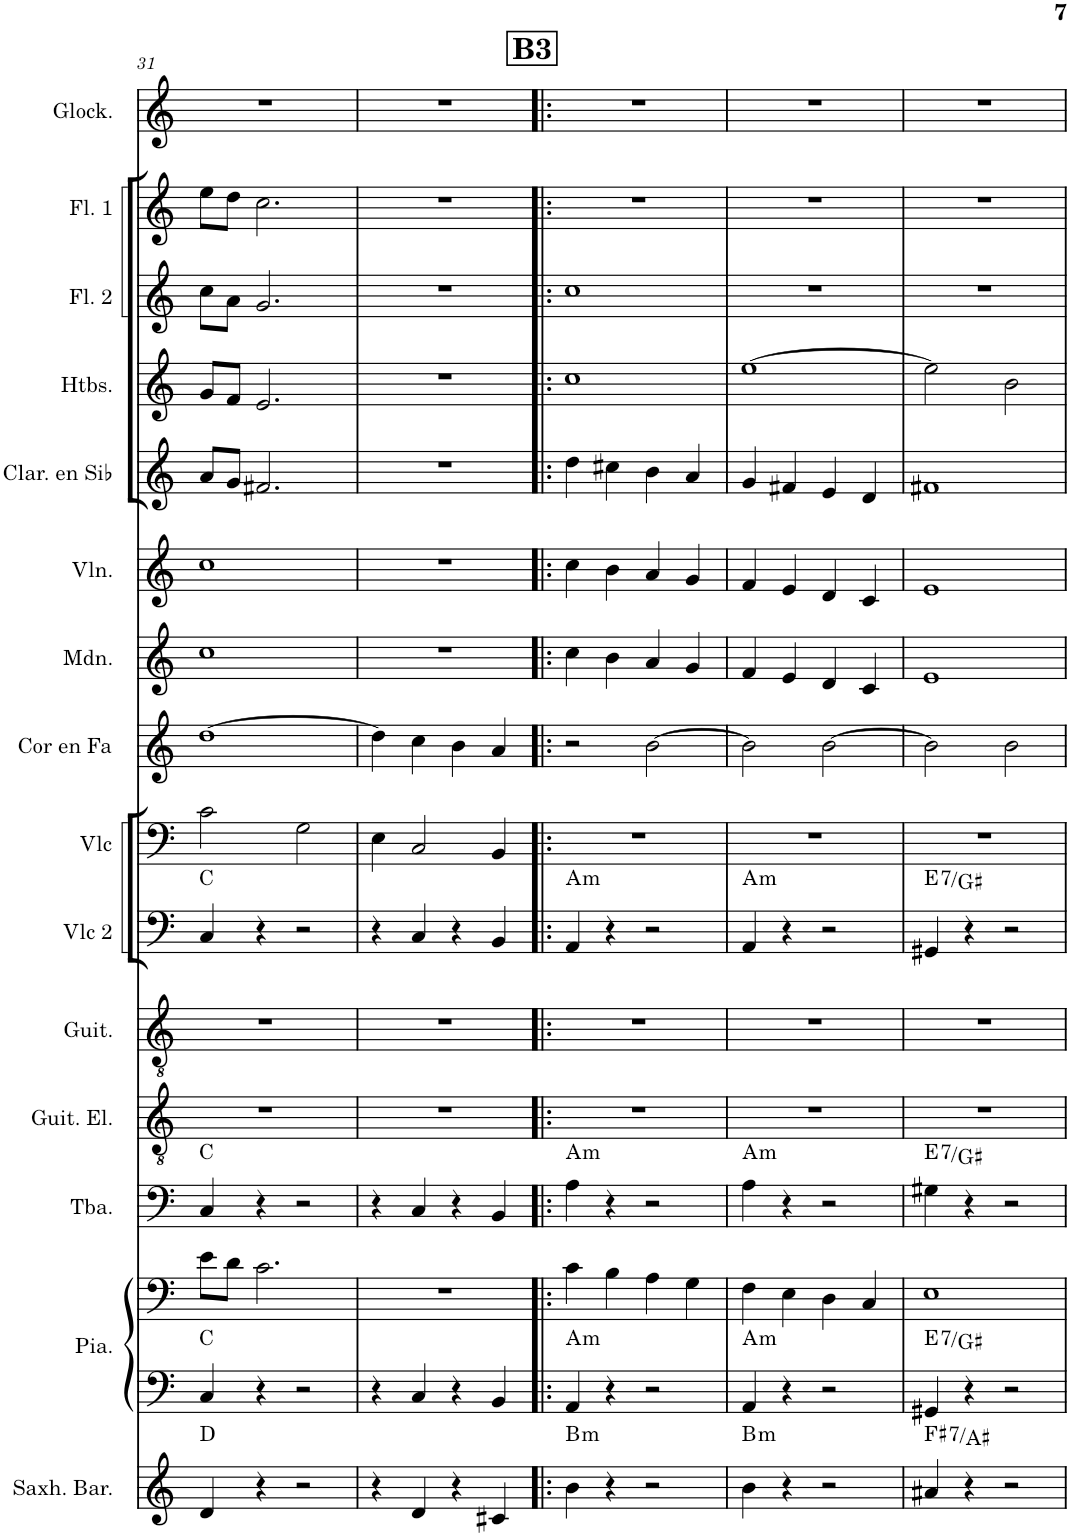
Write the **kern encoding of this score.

**kern	**harte	**kern	**kern	**harte	**kern	**harte	**kern	**kern	**kern	**harte	**kern	**kern	**kern	**kern	**kern	**kern	**kern	**kern	**kern
*part15	*part15	*part14	*part14	*part14	*part13	*part13	*part12	*part11	*part10	*part10	*part9	*part8	*part7	*part6	*part5	*part4	*part3	*part2	*part1
*staff16	*	*staff15	*staff14	*	*staff13	*	*staff12	*staff11	*staff10	*	*staff9	*staff8	*staff7	*staff6	*staff5	*staff4	*staff3	*staff2	*staff1
*I"Saxhorn baryton	*	*I"Piano	*	*	*I"Tuba	*	*I"Guitare électrique	*I"Guitare acoustique	*I"Violoncelle 2	*	*I"Violoncelle	*I"Cor en Fa	*I"Mandoline	*I"Violon	*I"Clarinette en Sib	*I"Hautbois	*I"Flûte 2	*I"Flûte 1	*I"Glockenspiel
*I'Saxh. Bar.	*	*I'Pia.	*	*	*I'Tba.	*	*I'Guit. El.	*I'Guit.	*I'Vlc 2	*	*I'Vlc	*I'Cor en Fa	*I'Mdn.	*I'Vln.	*I'Clar. en Sib	*I'Htbs.	*I'Fl. 2	*I'Fl. 1	*I'Glock.
!!LO:PB:g=z
*clefG2	*	*clefF4	*clefF4	*	*clefF4	*	*clefGv2	*clefGv2	*clefF4	*	*clefF4	*clefG2	*clefG2	*clefG2	*clefG2	*clefG2	*clefG2	*clefG2	*clefG2
*Trd8c14	*	*	*	*	*	*	*	*	*	*	*	*Trd4c7	*	*	*Trd1c2	*	*	*	*Trd-14c-24
*k[]	*	*k[]	*k[]	*	*k[]	*	*k[]	*k[]	*k[]	*	*k[]	*k[]	*k[]	*k[]	*k[]	*k[]	*k[]	*k[]	*k[]
*M4/4	*	*M4/4	*M4/4	*	*M4/4	*	*M4/4	*M4/4	*M4/4	*	*M4/4	*M4/4	*M4/4	*M4/4	*M4/4	*M4/4	*M4/4	*M4/4	*M4/4
=31	=31	=31	=31	=31	=31	=31	=31	=31	=31	=31	=31	=31	=31	=31	=31	=31	=31	=31	=31
4d/	D:maj	4C/	8e\L	C:maj	4C/	C:maj	1r	1r	4C/	C:maj	2c\	[1dd	1cc	1cc	8a/L	8g/L	8cc\L	8ee\L	1r
.	.	.	8d\J	.	.	.	.	.	.	.	.	.	.	.	8g/J	8f/J	8a\J	8dd\J	.
4r	.	4r	2.c\	.	4r	.	.	.	4r	.	.	.	.	.	2.f#X/	2.e/	2.g/	2.cc\	.
2r	.	2r	.	.	2r	.	.	.	2r	.	2G\	.	.	.	.	.	.	.	.
=32	=32	=32	=32	=32	=32	=32	=32	=32	=32	=32	=32	=32	=32	=32	=32	=32	=32	=32	=32
4r	.	4r	1r	.	4r	.	1r	1r	4r	.	4E\	4dd\]	1r	1r	1r	1r	1r	1r	1r
4d/	.	4C/	.	.	4C/	.	.	.	4C/	.	2C/	4cc\	.	.	.	.	.	.	.
4r	.	4r	.	.	4r	.	.	.	4r	.	.	4b\	.	.	.	.	.	.	.
4c#X/	.	4BB/	.	.	4BB/	.	.	.	4BB/	.	4BB/	4a/	.	.	.	.	.	.	.
!!LO:REH:place=s1:a:B:cj:fs=14:t=B3
=33!|:	=33!|:	=33!|:	=33!|:	=33!|:	=33!|:	=33!|:	=33!|:	=33!|:	=33!|:	=33!|:	=33!|:	=33!|:	=33!|:	=33!|:	=33!|:	=33!|:	=33!|:	=33!|:	=33!|:
!	!LO:H:kt=m	!	!	!LO:H:kt=m	!	!LO:H:kt=m	!	!	!	!LO:H:kt=m	!	!	!	!	!	!	!	!	!
4b\	B:min	4AA/	4c\	A:min	4A\	A:min	1r	1r	4AA/	A:min	1r	2r	4cc\	4cc\	4dd\	1cc	1cc	1r	1r
4r	.	4r	4B\	.	4r	.	.	.	4r	.	.	.	4b\	4b\	4cc#X\	.	.	.	.
2r	.	2r	4A\	.	2r	.	.	.	2r	.	.	[2b\	4a/	4a/	4b\	.	.	.	.
.	.	.	4G\	.	.	.	.	.	.	.	.	.	4g/	4g/	4a/	.	.	.	.
=34	=34	=34	=34	=34	=34	=34	=34	=34	=34	=34	=34	=34	=34	=34	=34	=34	=34	=34	=34
!	!LO:H:kt=m	!	!	!LO:H:kt=m	!	!LO:H:kt=m	!	!	!	!LO:H:kt=m	!	!	!	!	!	!	!	!	!
4b\	B:min	4AA/	4F\	A:min	4A\	A:min	1r	1r	4AA/	A:min	1r	2b\]	4f/	4f/	4g/	[1ee	1r	1r	1r
4r	.	4r	4E\	.	4r	.	.	.	4r	.	.	.	4e/	4e/	4f#X/	.	.	.	.
2r	.	2r	4D\	.	2r	.	.	.	2r	.	.	[2b\	4d/	4d/	4e/	.	.	.	.
.	.	.	4C/	.	.	.	.	.	.	.	.	.	4c/	4c/	4d/	.	.	.	.
=35	=35	=35	=35	=35	=35	=35	=35	=35	=35	=35	=35	=35	=35	=35	=35	=35	=35	=35	=35
!	!LO:H:kt=7	!	!	!LO:H:kt=7	!	!LO:H:kt=7	!	!	!	!LO:H:kt=7	!	!	!	!	!	!	!	!	!
4a#X/	F#:7/3	4GG#X/	1E	E:7/3	4G#X\	E:7/3	1r	1r	4GG#X/	E:7/3	1r	2b\]	1e	1e	1f#X	2ee\]	1r	1r	1r
4r	.	4r	.	.	4r	.	.	.	4r	.	.	.	.	.	.	.	.	.	.
2r	.	2r	.	.	2r	.	.	.	2r	.	.	2b\	.	.	.	2b\	.	.	.
=	=	=	=	=	=	=	=	=	=	=	=	=	=	=	=	=	=	=	=
*-	*-	*-	*-	*-	*-	*-	*-	*-	*-	*-	*-	*-	*-	*-	*-	*-	*-	*-	*-
